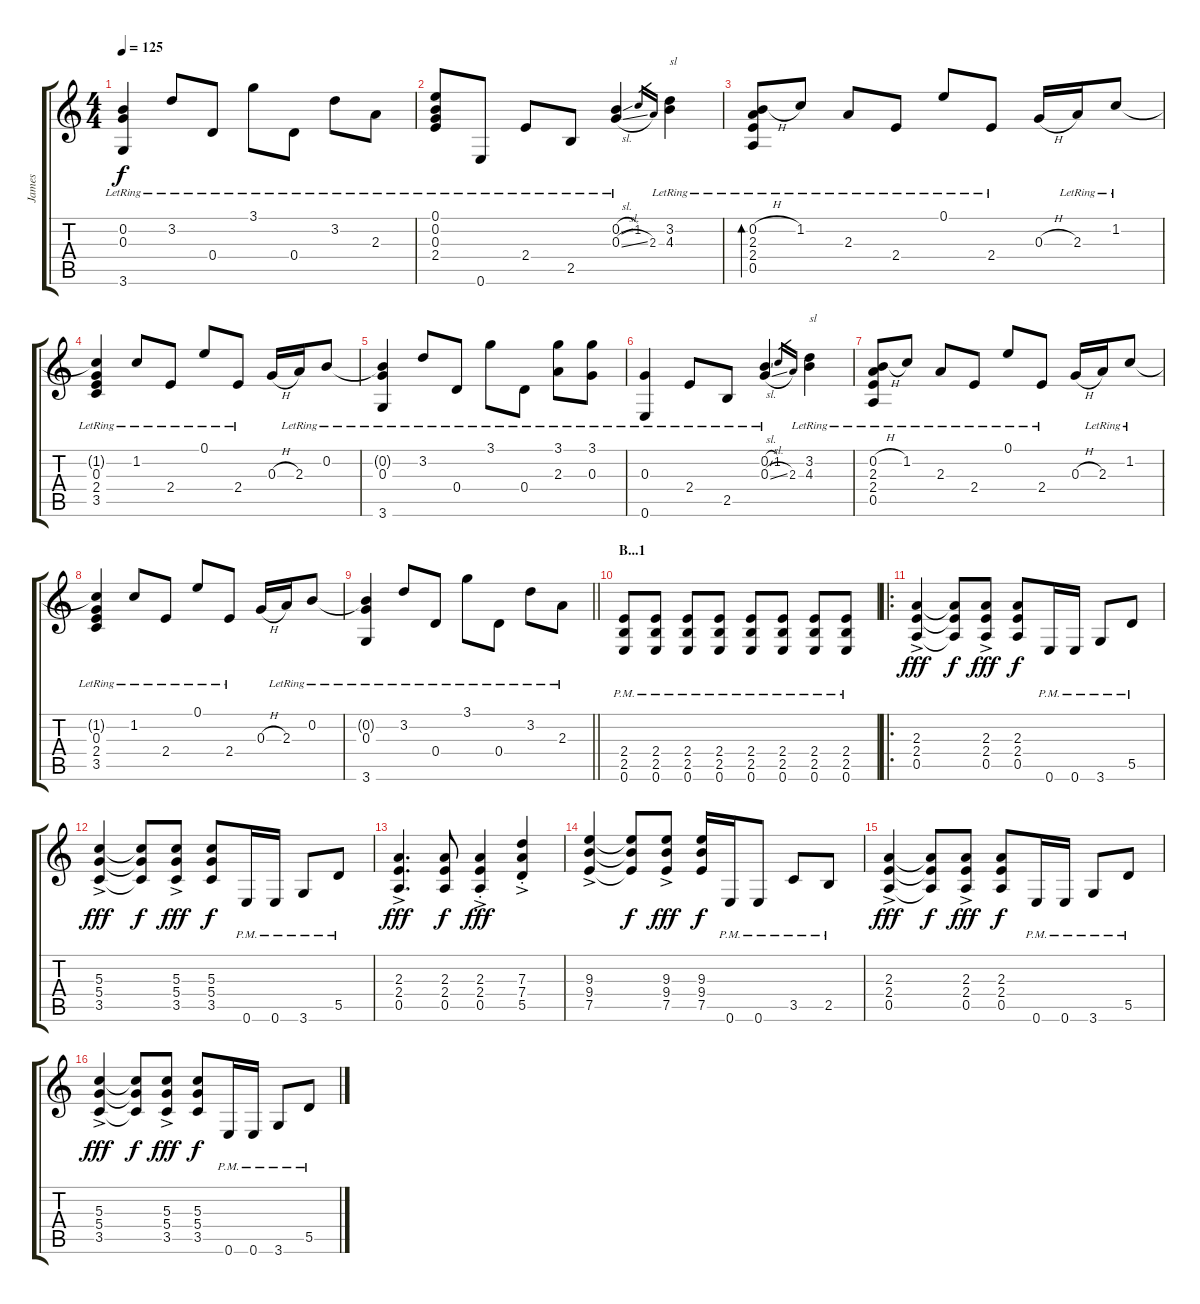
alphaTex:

\track ("James" "James") {instrument distortionguitar}
\staff {score tabs}
\tuning (E4 B3 G3 D3 A2 E2) {hide}
\ts (4 4)
\tempo 125
\clef g2
\ks aminor
(0.2{t} 0.3{lr} 3.6{lr}).4{dy f} 3.2{lr}.8 0.4{lr}.8 3.1{lr}.8 0.4{lr}.8 3.2{lr}.8 2.3{lr}.8 |
(0.1{lr} 0.2{lr} 0.3{lr} 2.4{lr}).8 0.6{lr}.8 2.4{lr}.8 2.5{lr}.8 (0.2{sl lr} 0.3{sl lr}).4 1.2.16{gr} 2.3.16{gr} (3.2{lr} 4.3{lr}).4{txt "sl"} |
(0.2{h} 2.3{lr} 2.4{lr} 0.5{lr}).8{bd 240} 1.2{lr}.8 2.3{lr}.8 2.4{lr}.8 0.1{lr}.8 2.4{lr}.8 0.3{h}.16 2.3{lr}.16 1.2{lr}.8 |
(1.2{t} 0.3{lr} 2.4{lr} 3.5{lr}).4 1.2{lr}.8 2.4{lr}.8 0.1{lr}.8 2.4{lr}.8 0.3{h}.16 2.3{lr}.16 0.2{lr}.8 |
(0.2{t} 0.3{lr} 3.6{lr}).4 3.2{lr}.8 0.4{lr}.8 3.1{lr}.8 0.4{lr}.8 (3.1{lr} 2.3{lr}).8 (3.1{lr} 0.3{lr}).8 |
(0.3{lr} 0.6{lr}).4 2.4{lr}.8 2.5{lr}.8 (0.2{sl lr} 0.3{sl lr}).4 1.2.16{gr} 2.3.16{gr} (3.2{lr} 4.3{lr}).4{txt "sl"} |
(0.2{h} 2.3{lr} 2.4{lr} 0.5{lr}).8 1.2{lr}.8 2.3{lr}.8 2.4{lr}.8 0.1{lr}.8 2.4{lr}.8 0.3{h}.16 2.3{lr}.16 1.2{lr}.8 |
(1.2{t} 0.3{lr} 2.4{lr} 3.5{lr}).4 1.2{lr}.8 2.4{lr}.8 0.1{lr}.8 2.4{lr}.8 0.3{h}.16 2.3{lr}.16 0.2{lr}.8 |
\barLineRight lightlight
(0.2{t} 0.3{lr} 3.6{lr}).4 3.2{lr}.8 0.4{lr}.8 3.1{lr}.8 0.4{lr}.8 3.2{lr}.8 2.3{lr}.8 |
\section ("" "B...1")
(2.4{pm} 2.5{pm} 0.6{pm}).8{instrument distortionguitar} (2.4{pm} 2.5{pm} 0.6{pm}).8 (2.4{pm} 2.5{pm} 0.6{pm}).8 (2.4{pm} 2.5{pm} 0.6{pm}).8 (2.4{pm} 2.5{pm} 0.6{pm}).8 (2.4{pm} 2.5{pm} 0.6{pm}).8 (2.4{pm} 2.5{pm} 0.6{pm}).8 (2.4{pm} 2.5{pm} 0.6{pm}).8 |
\ro
(2.3{ac} 2.4{ac} 0.5{ac}).4{dy fff instrument distortionguitar} (2.3{t} 2.4{t} 0.5{t}).8{dy f} (2.3{ac} 2.4{ac} 0.5{ac}).8{dy fff} (2.3 2.4 0.5).8{dy f} 0.6{pm}.16 0.6{pm}.16 3.6{pm}.8 5.5{pm}.8 |
(5.3{ac} 5.4{ac} 3.5{ac}).4{dy fff} (5.3{t} 5.4{t} 3.5{t}).8{dy f} (5.3{ac} 5.4{ac} 3.5{ac}).8{dy fff} (5.3 5.4 3.5).8{dy f} 0.6{pm}.16 0.6{pm}.16 3.6{pm}.8 5.5{pm}.8 |
(2.3{ac} 2.4{ac} 0.5{ac}).4{d dy fff} (2.3 2.4 0.5).8{dy f} (2.3{ac st} 2.4{ac st} 0.5{ac st}).4{dy fff} (7.3{ac st} 7.4{ac st} 5.5{ac st}).4 |
(9.3{ac} 9.4{ac} 7.5{ac}).4 (9.3{t} 9.4{t} 7.5{t}).8{dy f} (9.3{ac} 9.4{ac} 7.5{ac}).8{dy fff} (9.3 9.4 7.5).16{dy f} 0.6{pm}.16 0.6{pm}.8 3.5{pm}.8 2.5{pm}.8 |
(2.3{ac} 2.4{ac} 0.5{ac}).4{dy fff} (2.3{t} 2.4{t} 0.5{t}).8{dy f} (2.3{ac} 2.4{ac} 0.5{ac}).8{dy fff} (2.3 2.4 0.5).8{dy f} 0.6{pm}.16 0.6{pm}.16 3.6{pm}.8 5.5{pm}.8 |
(5.3{ac} 5.4{ac} 3.5{ac}).4{dy fff} (5.3{t} 5.4{t} 3.5{t}).8{dy f} (5.3{ac} 5.4{ac} 3.5{ac}).8{dy fff} (5.3 5.4 3.5).8{dy f} 0.6{pm}.16 0.6{pm}.16 3.6{pm}.8 5.5{pm}.8
